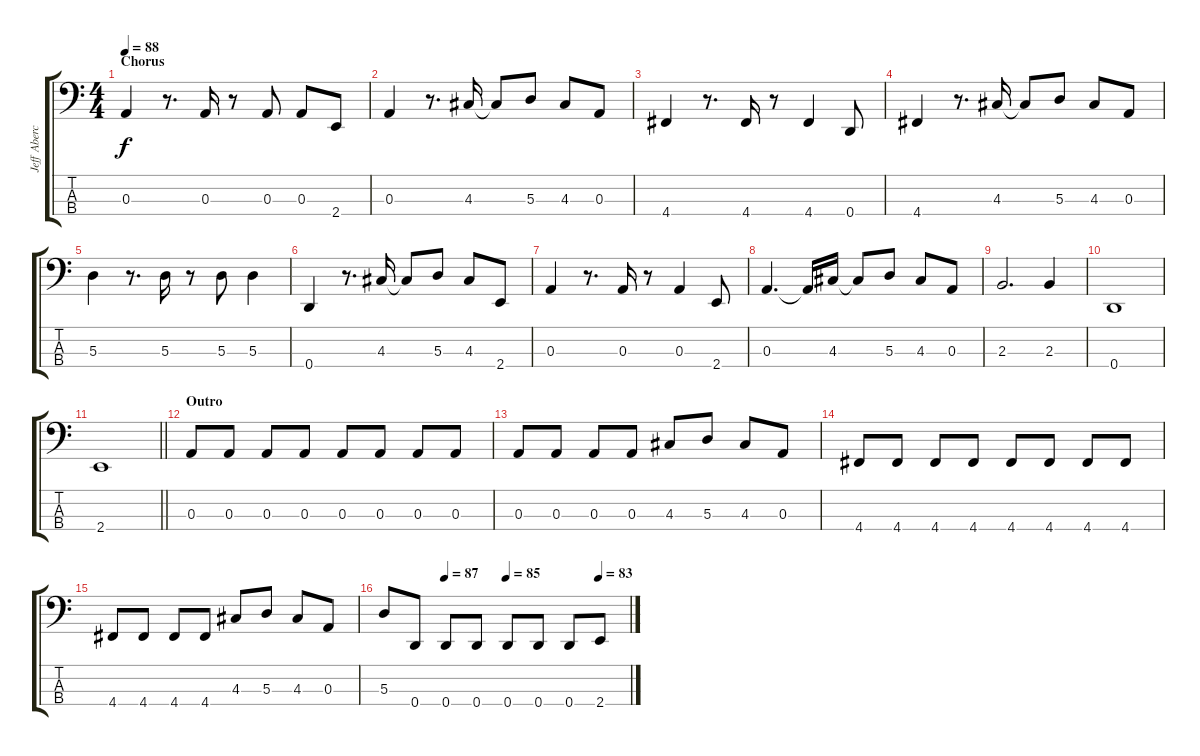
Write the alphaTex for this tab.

\track ("Jeff Abercrombie (Bass)" "Jeff Aberc") {instrument electricbassfinger}
\staff {score tabs}
\tuning (G2 D2 A1 D1) {hide}
\ts (4 4)
\section ("" "Chorus")
\tempo 88
\clef f4
\ks c
0.3.4{dy f} r.8{d} 0.3.16 r.8 0.3.8 0.3.8 2.4.8 |
0.3.4 r.8{d} 4.3.16 4.3{t}.8 5.3.8 4.3.8 0.3.8 |
4.4.4 r.8{d} 4.4.16 r.8 4.4.4 0.4.8 |
4.4.4 r.8{d} 4.3.16 4.3{t}.8 5.3.8 4.3.8 0.3.8 |
5.3.4 r.8{d} 5.3.16 r.8 5.3.8 5.3.4 |
0.4.4 r.8{d} 4.3.16 4.3{t}.8 5.3.8 4.3.8 2.4.8 |
0.3.4 r.8{d} 0.3.16 r.8 0.3.4 2.4.8 |
0.3.4{d} 0.3{t}.16 4.3.16 4.3{t}.8 5.3.8 4.3.8 0.3.8 |
2.3.2{d} 2.3.4 |
0.4.1 |
\barLineRight lightlight
2.4.1 |
\section ("" "Outro")
0.3.8 0.3.8 0.3.8 0.3.8 0.3.8 0.3.8 0.3.8 0.3.8 |
0.3.8 0.3.8 0.3.8 0.3.8 4.3.8 5.3.8 4.3.8 0.3.8 |
4.4.8 4.4.8 4.4.8 4.4.8 4.4.8 4.4.8 4.4.8 4.4.8 |
4.4.8 4.4.8 4.4.8 4.4.8 4.3.8 5.3.8 4.3.8 0.3.8 |
\tempo (87 0.25)
\tempo (85 0.5)
\tempo (83 0.875)
5.3.8 0.4.8 0.4.8 0.4.8 0.4.8 0.4.8 0.4.8 2.4.8
